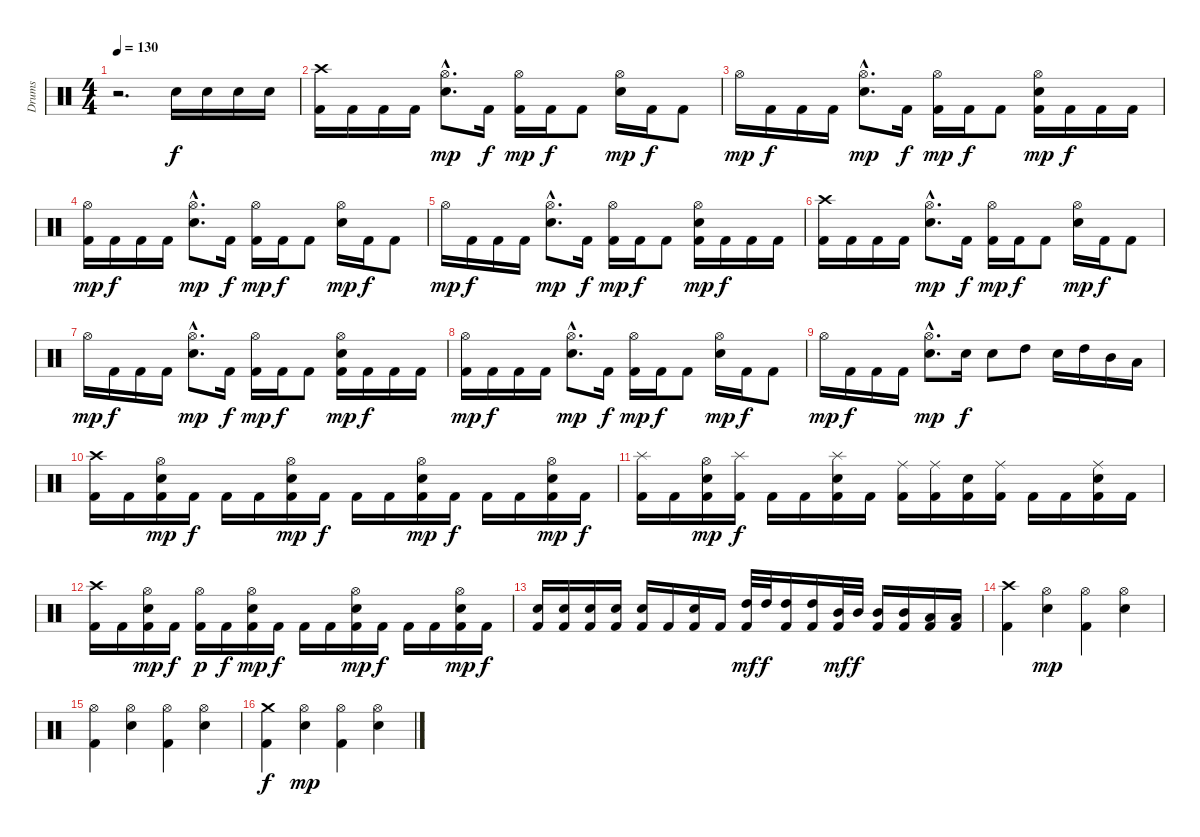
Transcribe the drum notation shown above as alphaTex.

\track ("Drums" "Drums") {instrument percussion}
\staff {score}
\articulation defaults
\ts (4 4)
\tempo 130
\clef neutral
\ks c
r.2{d dy mf} "Electric Snare (hit)".16{dy f} "Electric Snare (hit)".16 "Electric Snare (hit)".16 "Electric Snare (hit)".16 |
("Crash high (hit)" "Kick (hit) 2").16 "Kick (hit) 2".16 "Kick (hit) 2".16 "Kick (hit) 2".16 ("Hi-Hat (open)"{hac} "Electric Snare (hit)"{hac}).8{d dy mp} "Kick (hit) 2".16{dy f} ("Hi-Hat (open)" "Kick (hit) 2").16{dy mp} "Kick (hit) 2".16{dy f} "Kick (hit) 2".8 ("Hi-Hat (open)" "Electric Snare (hit)").16{dy mp} "Kick (hit) 2".16{dy f} "Kick (hit) 2".8 |
"Hi-Hat (open)".16{dy mp} "Kick (hit) 2".16{dy f} "Kick (hit) 2".16 "Kick (hit) 2".16 ("Hi-Hat (open)"{hac} "Electric Snare (hit)"{hac}).8{d dy mp} "Kick (hit) 2".16{dy f} ("Hi-Hat (open)" "Kick (hit) 2").16{dy mp} "Kick (hit) 2".16{dy f} "Kick (hit) 2".8 ("Hi-Hat (open)" "Electric Snare (hit)" "Kick (hit) 2").16{dy mp} "Kick (hit) 2".16{dy f} "Kick (hit) 2".16 "Kick (hit) 2".16 |
("Hi-Hat (open)" "Kick (hit) 2").16{dy mp} "Kick (hit) 2".16{dy f} "Kick (hit) 2".16 "Kick (hit) 2".16 ("Hi-Hat (open)"{hac} "Electric Snare (hit)"{hac}).8{d dy mp} "Kick (hit) 2".16{dy f} ("Hi-Hat (open)" "Kick (hit) 2").16{dy mp} "Kick (hit) 2".16{dy f} "Kick (hit) 2".8 ("Hi-Hat (open)" "Electric Snare (hit)").16{dy mp} "Kick (hit) 2".16{dy f} "Kick (hit) 2".8 |
"Hi-Hat (open)".16{dy mp} "Kick (hit) 2".16{dy f} "Kick (hit) 2".16 "Kick (hit) 2".16 ("Hi-Hat (open)"{hac} "Electric Snare (hit)"{hac}).8{d dy mp} "Kick (hit) 2".16{dy f} ("Hi-Hat (open)" "Kick (hit) 2").16{dy mp} "Kick (hit) 2".16{dy f} "Kick (hit) 2".8 ("Hi-Hat (open)" "Electric Snare (hit)" "Kick (hit) 2").16{dy mp} "Kick (hit) 2".16{dy f} "Kick (hit) 2".16 "Kick (hit) 2".16 |
("Crash high (hit)" "Kick (hit) 2").16 "Kick (hit) 2".16 "Kick (hit) 2".16 "Kick (hit) 2".16 ("Hi-Hat (open)"{hac} "Electric Snare (hit)"{hac}).8{d dy mp} "Kick (hit) 2".16{dy f} ("Hi-Hat (open)" "Kick (hit) 2").16{dy mp} "Kick (hit) 2".16{dy f} "Kick (hit) 2".8 ("Hi-Hat (open)" "Electric Snare (hit)").16{dy mp} "Kick (hit) 2".16{dy f} "Kick (hit) 2".8 |
"Hi-Hat (open)".16{dy mp} "Kick (hit) 2".16{dy f} "Kick (hit) 2".16 "Kick (hit) 2".16 ("Hi-Hat (open)"{hac} "Electric Snare (hit)"{hac}).8{d dy mp} "Kick (hit) 2".16{dy f} ("Hi-Hat (open)" "Kick (hit) 2").16{dy mp} "Kick (hit) 2".16{dy f} "Kick (hit) 2".8 ("Hi-Hat (open)" "Electric Snare (hit)" "Kick (hit) 2").16{dy mp} "Kick (hit) 2".16{dy f} "Kick (hit) 2".16 "Kick (hit) 2".16 |
("Hi-Hat (open)" "Kick (hit) 2").16{dy mp} "Kick (hit) 2".16{dy f} "Kick (hit) 2".16 "Kick (hit) 2".16 ("Hi-Hat (open)"{hac} "Electric Snare (hit)"{hac}).8{d dy mp} "Kick (hit) 2".16{dy f} ("Hi-Hat (open)" "Kick (hit) 2").16{dy mp} "Kick (hit) 2".16{dy f} "Kick (hit) 2".8 ("Hi-Hat (open)" "Electric Snare (hit)").16{dy mp} "Kick (hit) 2".16{dy f} "Kick (hit) 2".8 |
"Hi-Hat (open)".16{dy mp} "Kick (hit) 2".16{dy f} "Kick (hit) 2".16 "Kick (hit) 2".16 ("Hi-Hat (open)"{hac} "Electric Snare (hit)"{hac}).8{d dy mp} "Electric Snare (hit)".16{dy f} "Electric Snare (hit)".8 "High Tom (hit)".8 "Electric Snare (hit)".16 "High Tom (hit)".16 "Mid Tom (hit)".16 "Low Tom (hit)".16 |
("Crash high (hit)" "Kick (hit) 2").16 "Kick (hit) 2".16 ("Hi-Hat (open)" "Electric Snare (hit)" "Kick (hit) 2").16{dy mp} "Kick (hit) 2".16{dy f} "Kick (hit) 2".16 "Kick (hit) 2".16 ("Hi-Hat (open)" "Electric Snare (hit)" "Kick (hit) 2").16{dy mp} "Kick (hit) 2".16{dy f} "Kick (hit) 2".16 "Kick (hit) 2".16 ("Hi-Hat (open)" "Electric Snare (hit)" "Kick (hit) 2").16{dy mp} "Kick (hit) 2".16{dy f} "Kick (hit) 2".16 "Kick (hit) 2".16 ("Hi-Hat (open)" "Electric Snare (hit)" "Kick (hit) 2").16{dy mp} "Kick (hit) 2".16{dy f} |
("Splash (hit)" "Kick (hit) 2").16 "Kick (hit) 2".16 ("Hi-Hat (open)" "Electric Snare (hit)" "Kick (hit) 2").16{dy mp} ("Splash (hit)" "Kick (hit) 2").16{dy f} "Kick (hit) 2".16 "Kick (hit) 2".16 ("Splash (hit)" "Electric Snare (hit)" "Kick (hit) 2").16 "Kick (hit) 2".16 ("Ride (middle)" "Kick (hit) 2").16 ("Ride (middle)" "Kick (hit) 2").16 ("Electric Snare (hit)" "Kick (hit) 2").16 ("Ride (middle)" "Kick (hit) 2").16 "Kick (hit) 2".16 "Kick (hit) 2".16 ("Ride (middle)" "Electric Snare (hit)" "Kick (hit) 2").16 "Kick (hit) 2".16 |
("Crash high (hit)" "Kick (hit) 2").16 "Kick (hit) 2".16 ("Hi-Hat (open)" "Electric Snare (hit)" "Kick (hit) 2").16{dy mp} "Kick (hit) 2".16{dy f} ("Hi-Hat (open)" "Kick (hit) 2").16{dy p} "Kick (hit) 2".16{dy f} ("Hi-Hat (open)" "Electric Snare (hit)" "Kick (hit) 2").16{dy mp} "Kick (hit) 2".16{dy f} "Kick (hit) 2".16 "Kick (hit) 2".16 ("Hi-Hat (open)" "Electric Snare (hit)" "Kick (hit) 2").16{dy mp} "Kick (hit) 2".16{dy f} "Kick (hit) 2".16 "Kick (hit) 2".16 ("Hi-Hat (open)" "Electric Snare (hit)" "Kick (hit) 2").16{dy mp} "Kick (hit) 2".16{dy f} |
("Electric Snare (hit)" "Kick (hit) 2").16 ("Electric Snare (hit)" "Kick (hit) 2").16 ("Electric Snare (hit)" "Kick (hit) 2").16 ("Electric Snare (hit)" "Kick (hit) 2").16 ("Electric Snare (hit)" "Kick (hit) 2").16 "Kick (hit) 2".16 ("Electric Snare (hit)" "Kick (hit) 2").16 "Kick (hit) 2".16 ("High Tom (hit)" "Kick (hit) 2").32{dy mf} "High Tom (hit)".32{dy f} ("High Tom (hit)" "Kick (hit) 2").16 ("High Tom (hit)" "Kick (hit) 2").16 ("Mid Tom (hit)" "Kick (hit) 2").32{dy mf} "Mid Tom (hit)".32{dy f} ("Mid Tom (hit)" "Kick (hit) 2").16 ("Mid Tom (hit)" "Kick (hit) 2").16 ("Low Tom (hit)" "Kick (hit) 2").16 ("Low Tom (hit)" "Kick (hit) 2").16 |
("Crash high (hit)" "Kick (hit) 2").4 ("Hi-Hat (open)" "Electric Snare (hit)").4{dy mp} ("Hi-Hat (open)" "Kick (hit) 2").4 ("Hi-Hat (open)" "Electric Snare (hit)").4 |
("Hi-Hat (open)" "Kick (hit) 2").4 ("Hi-Hat (open)" "Electric Snare (hit)").4 ("Hi-Hat (open)" "Kick (hit) 2").4 ("Hi-Hat (open)" "Electric Snare (hit)").4 |
("Crash medium (hit)" "Kick (hit) 2").4{dy f} ("Hi-Hat (open)" "Electric Snare (hit)").4{dy mp} ("Hi-Hat (open)" "Kick (hit) 2").4 ("Hi-Hat (open)" "Electric Snare (hit)").4
